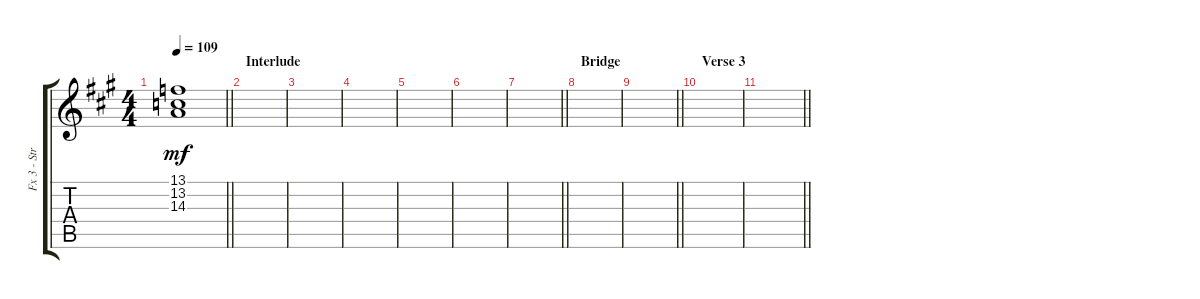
\track ("Fx 3 - Strings" "Fx 3 - Str") {instrument stringensemble1}
\staff {score tabs}
\tuning (E4 B3 G3 D3 A2 E2) {hide}
\ts (4 4)
\tempo 109
\clef g2
\barLineRight lightlight
\ks f#minor
(13.1{t} 13.2{t} 14.3{t}).1{dy mf} |
\section ("" "Interlude")
|
|
|
|
|
\barLineRight lightlight
|
\section ("" "Bridge")
|
\barLineRight lightlight
|
\section ("" "Verse 3")
|
\barLineRight lightlight
